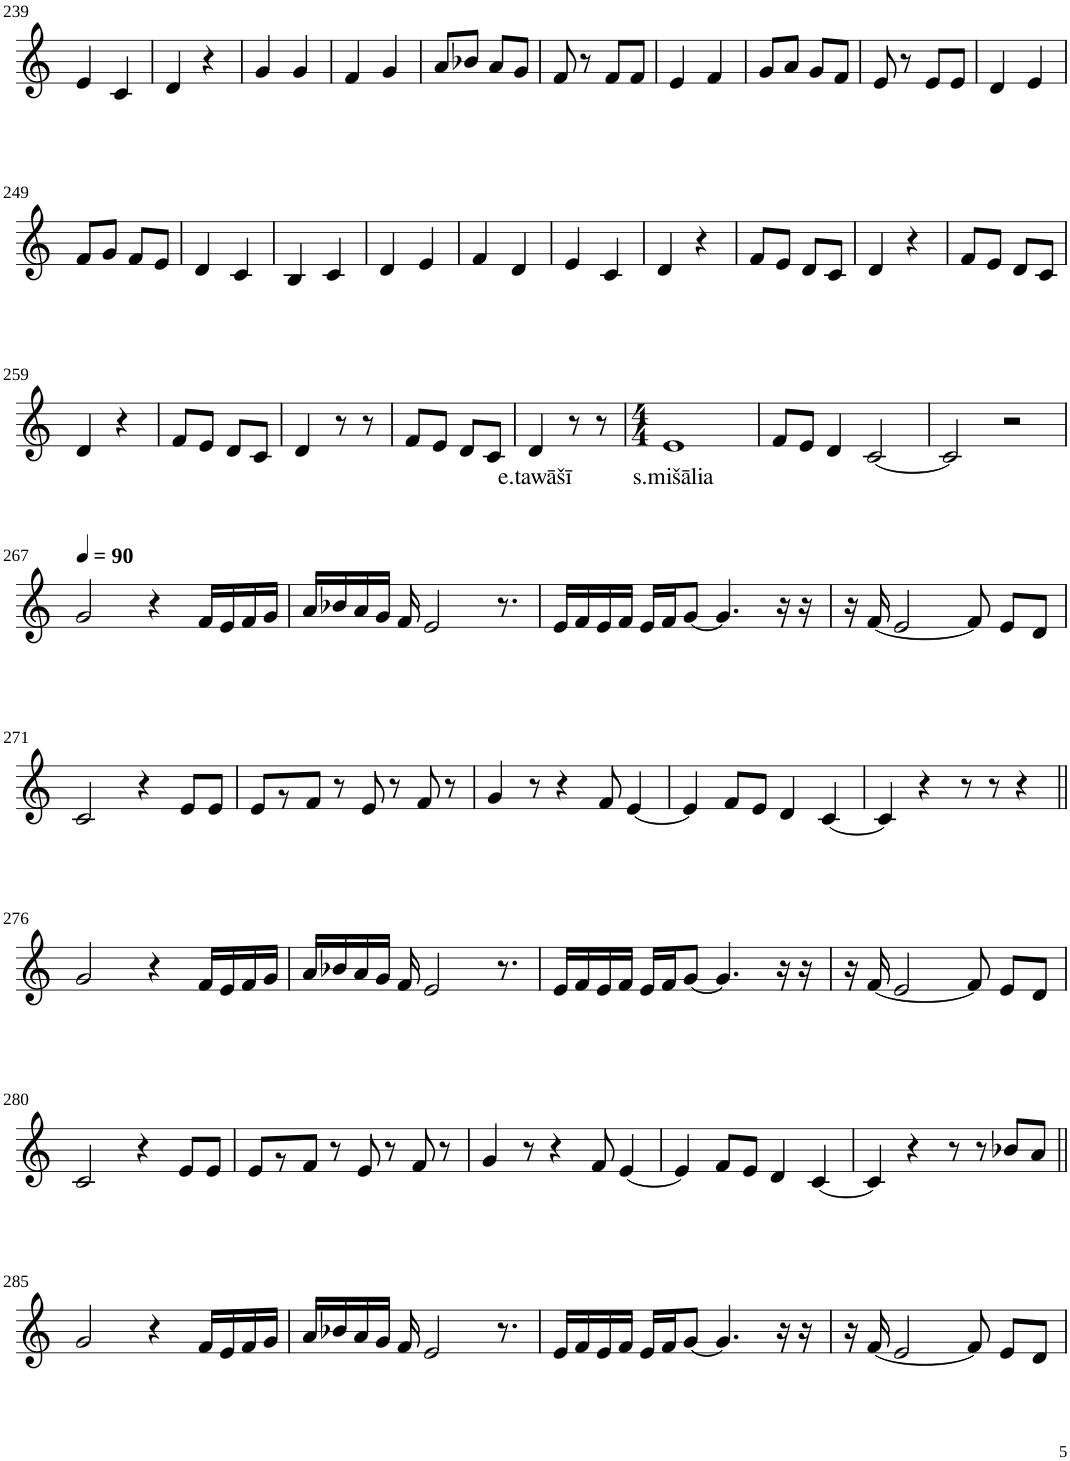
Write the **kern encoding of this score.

**kern	**text
*part1	*part1
*staff1	*staff1
*I"Violin	*
!!LO:PB:g=z
*clefG2	*
*k[]	*
*M2/4	*
=239	=239
4e/	.
4c/	.
=240	=240
4d/	.
4r	.
=241	=241
4g/	.
4g/	.
=242	=242
4f/	.
4g/	.
=243	=243
8a/L	.
8b-X/J	.
8a/L	.
8g/J	.
=244	=244
8f/	.
8r	.
8f/L	.
8f/J	.
=245	=245
4e/	.
4f/	.
=246	=246
8g/L	.
8a/J	.
8g/L	.
8f/J	.
=247	=247
8e/	.
8r	.
8e/L	.
8e/J	.
=248	=248
4d/	.
4e/	.
!!LO:LB:g=z
=249	=249
8f/L	.
8g/J	.
8f/L	.
8e/J	.
=250	=250
4d/	.
4c/	.
=251	=251
4B/	.
4c/	.
=252	=252
4d/	.
4e/	.
=253	=253
4f/	.
4d/	.
=254	=254
4e/	.
4c/	.
=255	=255
4d/	.
4r	.
=256	=256
8f/L	.
8e/J	.
8d/L	.
8c/J	.
=257	=257
4d/	.
4r	.
=258	=258
8f/L	.
8e/J	.
8d/L	.
8c/J	.
!!LO:LB:g=z
=259	=259
4d/	.
4r	.
=260	=260
8f/L	.
8e/J	.
8d/L	.
8c/J	.
=261	=261
4d/	.
8r	.
8r	.
=262	=262
8f/L	.
8e/J	.
8d/L	.
8c/J	.
=263	=263
!	!LO:LY:b
4d/	e.tawāšī
8r	.
8r	.
=264	=264
*M4/4	*
!	!LO:LY:b
1e	s.mišālia
=265	=265
8f/L	.
8e/J	.
4d/	.
[2c/	.
=266	=266
2c/]	.
2r	.
!!LO:LB:g=z
=267	=267
*MM90	*
2g/	.
4r	.
16f/LL	.
16e/	.
16f/	.
16g/JJ	.
=268	=268
16a/LL	.
16b-X/	.
16a/	.
16g/JJ	.
16f/	.
2e/	.
8.r	.
=269	=269
16e/LL	.
16f/	.
16e/	.
16f/JJ	.
16e/LL	.
16f/J	.
[8g/J	.
4.g/]	.
16r	.
16r	.
=270	=270
16r	.
[16f/	.
2e/	.
8f/]	.
8e/L	.
8d/J	.
!!LO:LB:g=z
=271	=271
2c/	.
4r	.
8e/L	.
8e/J	.
=272	=272
8e/L	.
8r	.
8f/J	.
8r	.
8e/	.
8r	.
8f/	.
8r	.
=273	=273
4g/	.
8r	.
4r	.
8f/	.
[4e/	.
=274	=274
4e/]	.
8f/L	.
8e/J	.
4d/	.
[4c/	.
=275	=275
4c/]	.
4r	.
8r	.
8r	.
4r	.
!!LO:LB:g=z
=276||	=276||
2g/	.
4r	.
16f/LL	.
16e/	.
16f/	.
16g/JJ	.
=277	=277
16a/LL	.
16b-X/	.
16a/	.
16g/JJ	.
16f/	.
2e/	.
8.r	.
=278	=278
16e/LL	.
16f/	.
16e/	.
16f/JJ	.
16e/LL	.
16f/J	.
[8g/J	.
4.g/]	.
16r	.
16r	.
=279	=279
16r	.
[16f/	.
2e/	.
8f/]	.
8e/L	.
8d/J	.
!!LO:LB:g=z
=280	=280
2c/	.
4r	.
8e/L	.
8e/J	.
=281	=281
8e/L	.
8r	.
8f/J	.
8r	.
8e/	.
8r	.
8f/	.
8r	.
=282	=282
4g/	.
8r	.
4r	.
8f/	.
[4e/	.
=283	=283
4e/]	.
8f/L	.
8e/J	.
4d/	.
[4c/	.
=284	=284
4c/]	.
4r	.
8r	.
8r	.
8b-X/L	.
8a/J	.
!!LO:LB:g=z
=285||	=285||
2g/	.
4r	.
16f/LL	.
16e/	.
16f/	.
16g/JJ	.
=286	=286
16a/LL	.
16b-X/	.
16a/	.
16g/JJ	.
16f/	.
2e/	.
8.r	.
=287	=287
16e/LL	.
16f/	.
16e/	.
16f/JJ	.
16e/LL	.
16f/J	.
[8g/J	.
4.g/]	.
16r	.
16r	.
=288	=288
16r	.
[16f/	.
2e/	.
8f/]	.
8e/L	.
8d/J	.
=	=
*-	*-
